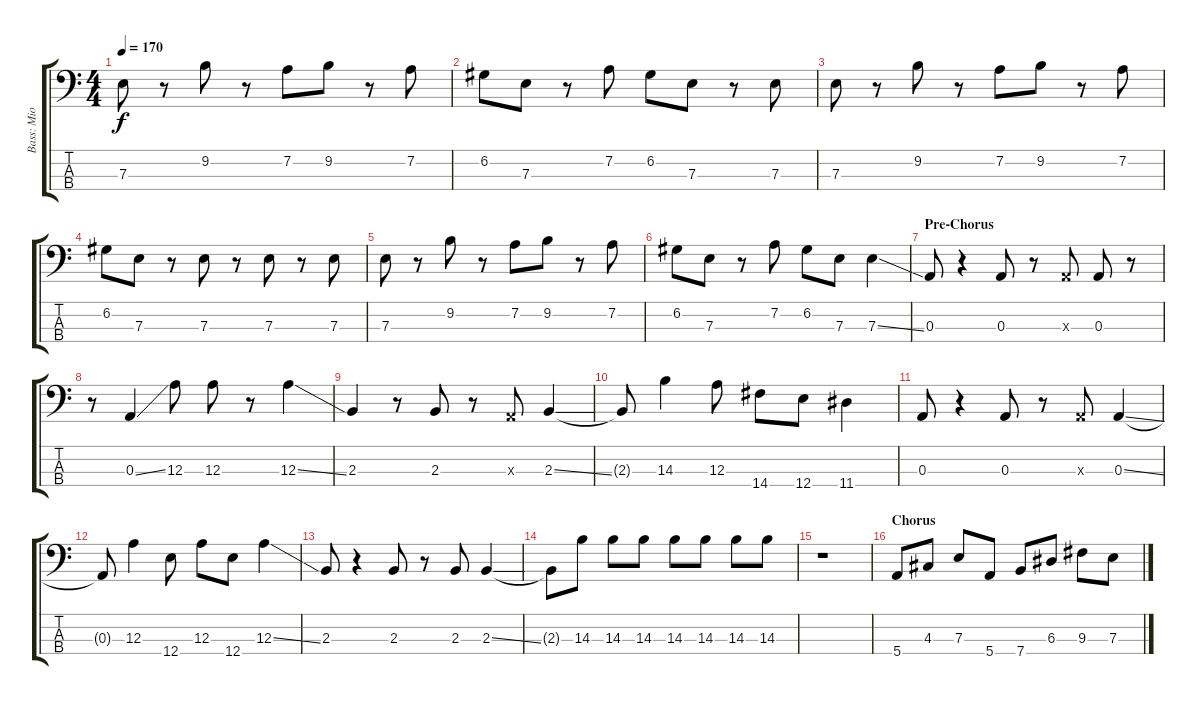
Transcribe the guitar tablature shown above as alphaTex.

\track ("Bass: Mio Akiyama" "Bass: Mio ") {instrument electricbassfinger}
\staff {score tabs}
\tuning (G2 D2 A1 E1) {hide}
\ts (4 4)
\tempo 170
\clef f4
\ks c
7.3.8{dy f} r.8 9.2.8 r.8 7.2.8 9.2.8 r.8 7.2.8 |
6.2.8 7.3.8 r.8 7.2.8 6.2.8 7.3.8 r.8 7.3.8 |
7.3.8 r.8 9.2.8 r.8 7.2.8 9.2.8 r.8 7.2.8 |
6.2.8 7.3.8 r.8 7.3.8 r.8 7.3.8 r.8 7.3.8 |
7.3.8 r.8 9.2.8 r.8 7.2.8 9.2.8 r.8 7.2.8 |
6.2.8 7.3.8 r.8 7.2.8 6.2.8 7.3.8 7.3{ss}.4 |
\section ("" "Pre-Chorus")
0.3.8 r.4 0.3.8 r.8 0.3{x}.8 0.3.8 r.8 |
r.8 0.3{ss}.4 12.3.8 12.3.8 r.8 12.3{ss}.4 |
2.3.4 r.8 2.3.8 r.8 0.3{x}.8 2.3{ss}.4 |
2.3{t}.8 14.3.4 12.3.8 14.4.8 12.4.8 11.4.4 |
0.3.8 r.4 0.3.8 r.8 0.3{x}.8 0.3{ss}.4 |
0.3{t}.8 12.3.4 12.4.8 12.3.8 12.4.8 12.3{ss}.4 |
2.3.8 r.4 2.3.8 r.8 2.3.8 2.3{ss}.4 |
2.3{t}.8 14.3.8 14.3.8 14.3.8 14.3.8 14.3.8 14.3.8 14.3.8 |
r.1 |
\section ("" "Chorus")
5.4.8 4.3.8 7.3.8 5.4.8 7.4.8 6.3.8 9.3.8 7.3.8
